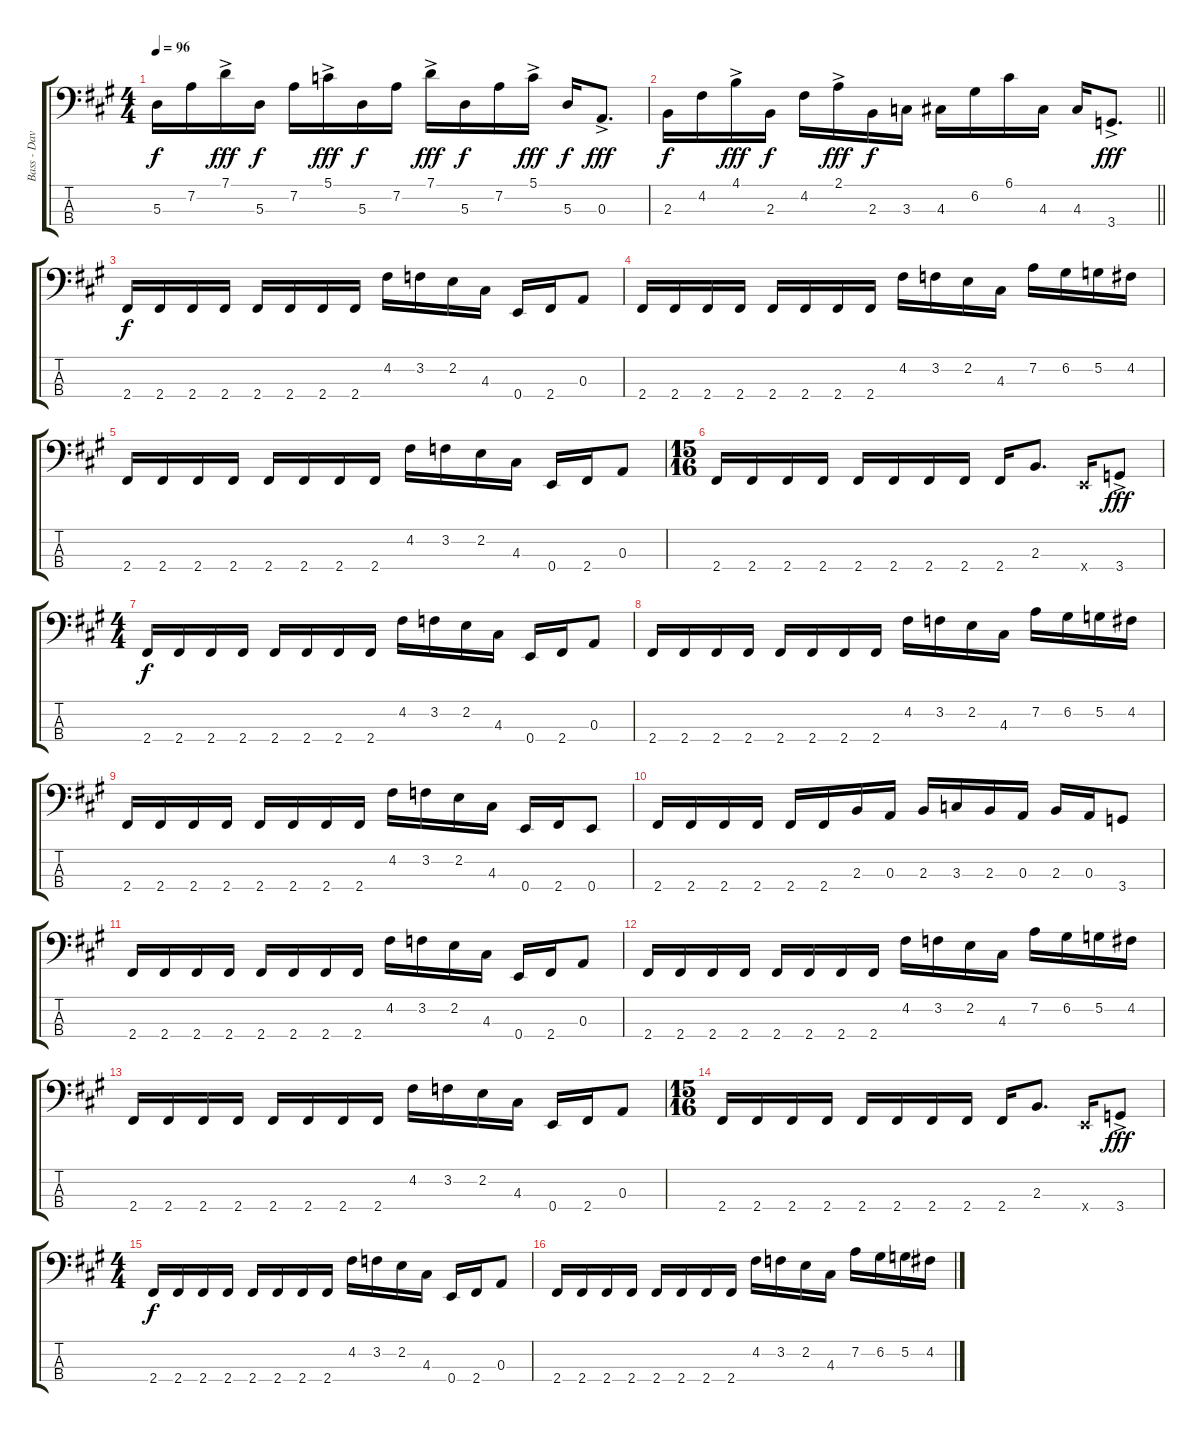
\track ("Bass - David Eleffson" "Bass - Dav") {instrument electricbasspick}
\staff {score tabs}
\tuning (G2 D2 A1 E1) {hide}
\ts (4 4)
\tempo 96
\clef f4
\ks f#minor
5.3.16{dy f} 7.2.16 7.1{ac}.16{dy fff} 5.3.16{dy f} 7.2.16 5.1{ac}.16{dy fff} 5.3.16{dy f} 7.2.16 7.1{ac}.16{dy fff} 5.3.16{dy f} 7.2.16 5.1{ac}.16{dy fff} 5.3.16{dy f} 0.3{ac}.8{d dy fff} |
\barLineRight lightlight
2.3.16{dy f} 4.2.16 4.1{ac}.16{dy fff} 2.3.16{dy f} 4.2.16 2.1{ac}.16{dy fff} 2.3.16{dy f} 3.3.16 4.3.16 6.2.16 6.1.16 4.3.16 4.3.16 3.4{ac}.8{d dy fff} |
2.4.16{dy f} 2.4.16 2.4.16 2.4.16 2.4.16 2.4.16 2.4.16 2.4.16 4.2.16 3.2.16 2.2.16 4.3.16 0.4.16 2.4.16 0.3.8 |
2.4.16 2.4.16 2.4.16 2.4.16 2.4.16 2.4.16 2.4.16 2.4.16 4.2.16 3.2.16 2.2.16 4.3.16 7.2.16 6.2.16 5.2.16 4.2.16 |
2.4.16 2.4.16 2.4.16 2.4.16 2.4.16 2.4.16 2.4.16 2.4.16 4.2.16 3.2.16 2.2.16 4.3.16 0.4.16 2.4.16 0.3.8 |
\ts (15 16)
2.4.16 2.4.16 2.4.16 2.4.16 2.4.16 2.4.16 2.4.16 2.4.16 2.4.16 2.3.8{d} 0.4{x}.16 3.4{ac}.8{dy fff} |
\ts (4 4)
2.4.16{dy f} 2.4.16 2.4.16 2.4.16 2.4.16 2.4.16 2.4.16 2.4.16 4.2.16 3.2.16 2.2.16 4.3.16 0.4.16 2.4.16 0.3.8 |
2.4.16 2.4.16 2.4.16 2.4.16 2.4.16 2.4.16 2.4.16 2.4.16 4.2.16 3.2.16 2.2.16 4.3.16 7.2.16 6.2.16 5.2.16 4.2.16 |
2.4.16 2.4.16 2.4.16 2.4.16 2.4.16 2.4.16 2.4.16 2.4.16 4.2.16 3.2.16 2.2.16 4.3.16 0.4.16 2.4.16 0.4.8 |
2.4.16 2.4.16 2.4.16 2.4.16 2.4.16 2.4.16 2.3.16 0.3.16 2.3.16 3.3.16 2.3.16 0.3.16 2.3.16 0.3.16 3.4.8 |
2.4.16 2.4.16 2.4.16 2.4.16 2.4.16 2.4.16 2.4.16 2.4.16 4.2.16 3.2.16 2.2.16 4.3.16 0.4.16 2.4.16 0.3.8 |
2.4.16 2.4.16 2.4.16 2.4.16 2.4.16 2.4.16 2.4.16 2.4.16 4.2.16 3.2.16 2.2.16 4.3.16 7.2.16 6.2.16 5.2.16 4.2.16 |
2.4.16 2.4.16 2.4.16 2.4.16 2.4.16 2.4.16 2.4.16 2.4.16 4.2.16 3.2.16 2.2.16 4.3.16 0.4.16 2.4.16 0.3.8 |
\ts (15 16)
2.4.16 2.4.16 2.4.16 2.4.16 2.4.16 2.4.16 2.4.16 2.4.16 2.4.16 2.3.8{d} 0.4{x}.16 3.4{ac}.8{dy fff} |
\ts (4 4)
2.4.16{dy f} 2.4.16 2.4.16 2.4.16 2.4.16 2.4.16 2.4.16 2.4.16 4.2.16 3.2.16 2.2.16 4.3.16 0.4.16 2.4.16 0.3.8 |
2.4.16 2.4.16 2.4.16 2.4.16 2.4.16 2.4.16 2.4.16 2.4.16 4.2.16 3.2.16 2.2.16 4.3.16 7.2.16 6.2.16 5.2.16 4.2.16
